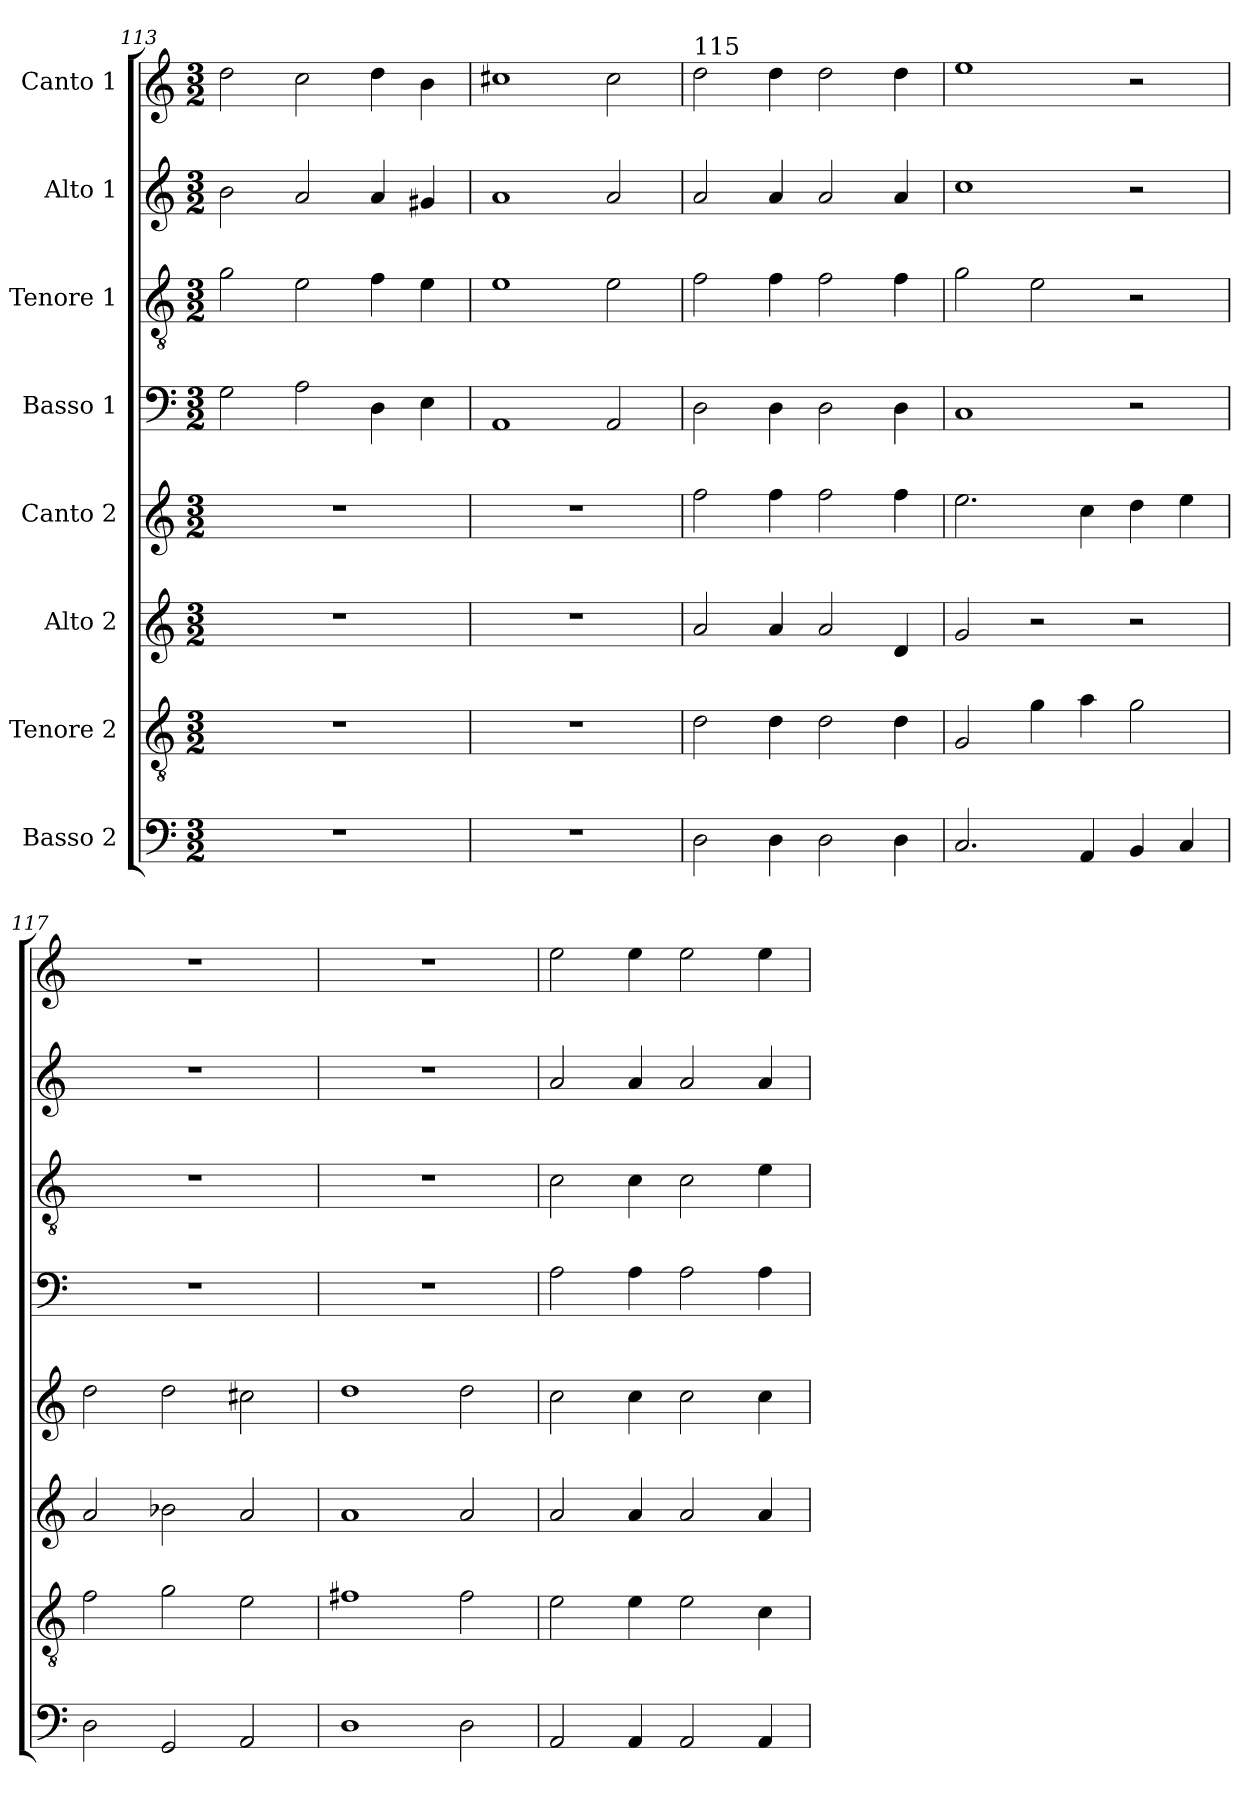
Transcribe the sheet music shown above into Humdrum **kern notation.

**kern	**kern	**kern	**kern	**kern	**kern	**kern	**kern
*part8	*part7	*part6	*part5	*part4	*part3	*part2	*part1
*staff8	*staff7	*staff6	*staff5	*staff4	*staff3	*staff2	*staff1
*I"Basso 2	*I"Tenore 2	*I"Alto 2	*I"Canto 2	*I"Basso 1	*I"Tenore 1	*I"Alto 1	*I"Canto 1
*clefF4	*clefGv2	*clefG2	*clefG2	*clefF4	*clefGv2	*clefG2	*clefG2
*k[]	*k[]	*k[]	*k[]	*k[]	*k[]	*k[]	*k[]
*M3/2	*M3/2	*M3/2	*M3/2	*M3/2	*M3/2	*M3/2	*M3/2
=113	=113	=113	=113	=113	=113	=113	=113
1.r	1.r	1.r	1.r	2G\	2g\	2b\	2dd\
.	.	.	.	2A\	2e\	2a/	2cc\
.	.	.	.	4D\	4f\	4a/	4dd\
.	.	.	.	4E\	4e\	4g#X/	4b\
=114	=114	=114	=114	=114	=114	=114	=114
1.r	1.r	1.r	1.r	1AA	1e	1a	1cc#X
.	.	.	.	2AA/	2e\	2a/	2cc#\
=115	=115	=115	=115	=115	=115	=115	=115
!	!	!	!	!	!	!	!LO:TX:a:t=115
2D\	2d\	2a/	2ff\	2D\	2f\	2a/	2dd\
4D\	4d\	4a/	4ff\	4D\	4f\	4a/	4dd\
2D\	2d\	2a/	2ff\	2D\	2f\	2a/	2dd\
4D\	4d\	4d/	4ff\	4D\	4f\	4a/	4dd\
!!LO:PB:g=z
=116	=116	=116	=116	=116	=116	=116	=116
2.C/	2G/	2g/	2.ee\	1C	2g\	1cc	1ee
.	4g\	2r	.	.	2e\	.	.
4AA/	4a\	.	4cc\	.	.	.	.
4BB/	2g\	2r	4dd\	2r	2r	2r	2r
4C/	.	.	4ee\	.	.	.	.
=117	=117	=117	=117	=117	=117	=117	=117
2D\	2f\	2a/	2dd\	1.r	1.r	1.r	1.r
2GG/	2g\	2b-X\	2dd\	.	.	.	.
2AA/	2e\	2a/	2cc#X\	.	.	.	.
=118	=118	=118	=118	=118	=118	=118	=118
1D	1f#X	1a	1dd	1.r	1.r	1.r	1.r
2D\	2f#\	2a/	2dd\	.	.	.	.
=119	=119	=119	=119	=119	=119	=119	=119
2AA/	2e\	2a/	2cc\	2A\	2c\	2a/	2ee\
4AA/	4e\	4a/	4cc\	4A\	4c\	4a/	4ee\
2AA/	2e\	2a/	2cc\	2A\	2c\	2a/	2ee\
4AA/	4c\	4a/	4cc\	4A\	4e\	4a/	4ee\
=	=	=	=	=	=	=	=
*-	*-	*-	*-	*-	*-	*-	*-
